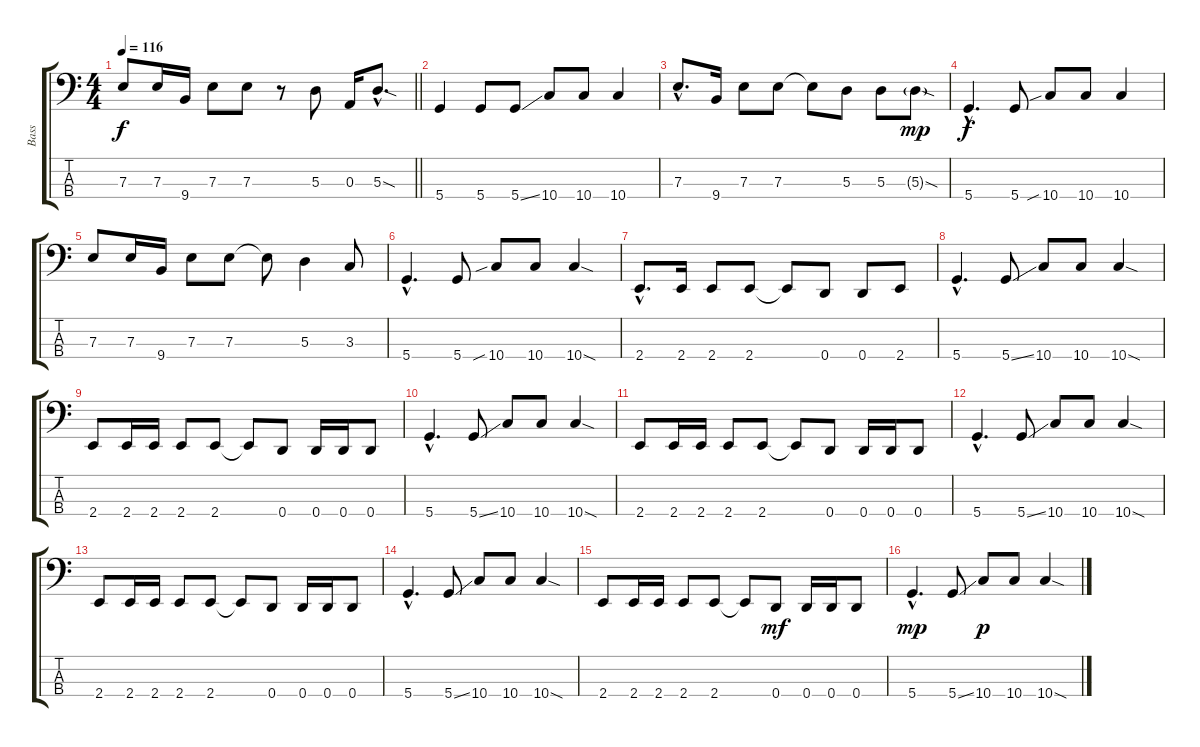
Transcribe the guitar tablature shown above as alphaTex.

\track ("Bass" "Bass") {instrument electricbassfinger}
\staff {score tabs}
\tuning (G2 D2 A1 D1) {hide}
\ts (4 4)
\tempo 116
\clef f4
\barLineRight lightlight
\ks c
7.3.8{dy f} 7.3.16 9.4.16 7.3.8 7.3.8 r.8 5.3.8 0.3.16 5.3{sod hac}.8{d} |
5.4.4 5.4.8 5.4{ss}.8 10.4.8 10.4.8 10.4.4 |
7.3{hac}.8{d} 9.4.16 7.3.8 7.3.8 7.3{t}.8 5.3.8 5.3.8 5.3{sod g}.8{dy mp} |
5.4{hac}.4{d dy f} 5.4.8 10.4{sib}.8 10.4.8 10.4.4 |
7.3.8 7.3.16 9.4.16 7.3.8 7.3.8 7.3{t}.8 5.3.4 3.3.8 |
5.4{hac}.4{d} 5.4.8 10.4{sib}.8 10.4.8 10.4{sod}.4 |
2.4{hac}.8{d} 2.4.16 2.4.8 2.4.8 2.4{t}.8 0.4.8 0.4.8 2.4.8 |
5.4{hac}.4{d} 5.4{ss}.8 10.4.8 10.4.8 10.4{sod}.4 |
2.4.8 2.4.16 2.4.16 2.4.8 2.4.8 2.4{t}.8 0.4.8 0.4.16 0.4.16 0.4.8 |
5.4{hac}.4{d} 5.4{ss}.8 10.4.8 10.4.8 10.4{sod}.4 |
2.4.8 2.4.16 2.4.16 2.4.8 2.4.8 2.4{t}.8 0.4.8 0.4.16 0.4.16 0.4.8 |
5.4{hac}.4{d} 5.4{ss}.8 10.4.8 10.4.8 10.4{sod}.4 |
2.4.8 2.4.16 2.4.16 2.4.8 2.4.8 2.4{t}.8 0.4.8 0.4.16 0.4.16 0.4.8 |
5.4{hac}.4{d} 5.4{ss}.8 10.4.8 10.4.8 10.4{sod}.4 |
2.4.8 2.4.16 2.4.16 2.4.8 2.4.8 2.4{t}.8 0.4.8{dy mf} 0.4.16 0.4.16 0.4.8 |
5.4{hac}.4{d dy mp} 5.4{ss}.8 10.4.8{dy p} 10.4.8 10.4{sod}.4
